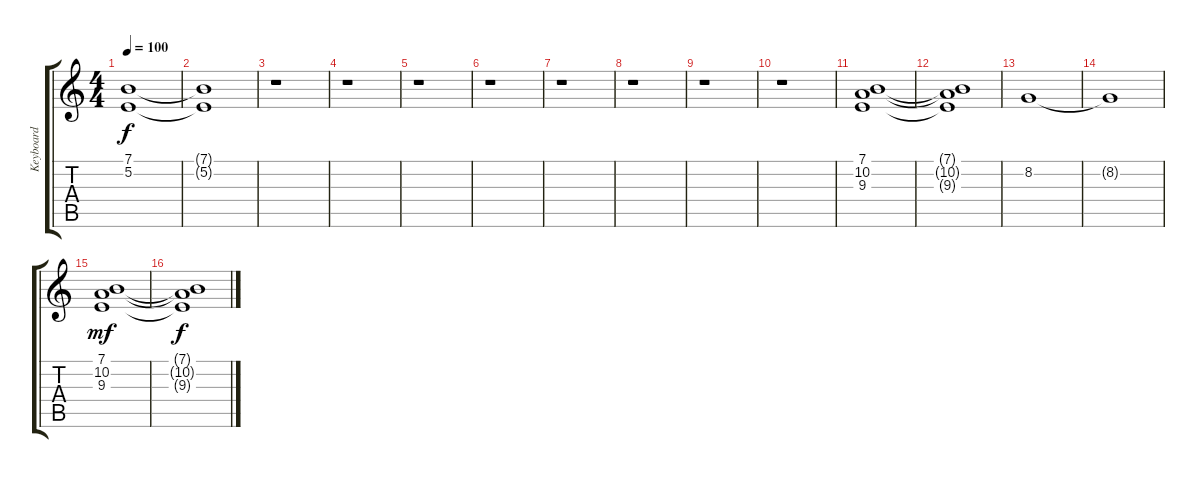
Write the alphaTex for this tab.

\track ("Keyboard" "Keyboard") {instrument percussiveorgan}
\staff {score tabs}
\tuning (E4 B3 G3 D3 A2 D2) {hide}
\ts (4 4)
\tempo 100
\clef g2
\ks c
(7.1 5.2).1{dy f} |
(7.1{t} 5.2{t}).1 |
r.1 |
r.1 |
r.1 |
r.1 |
r.1 |
r.1 |
r.1 |
r.1 |
(7.1 10.2 9.3).1 |
(7.1{t} 10.2{t} 9.3{t}).1 |
8.2.1 |
8.2{t}.1 |
(7.1 10.2 9.3).1{dy mf} |
(7.1{t} 10.2{t} 9.3{t}).1{dy f}
